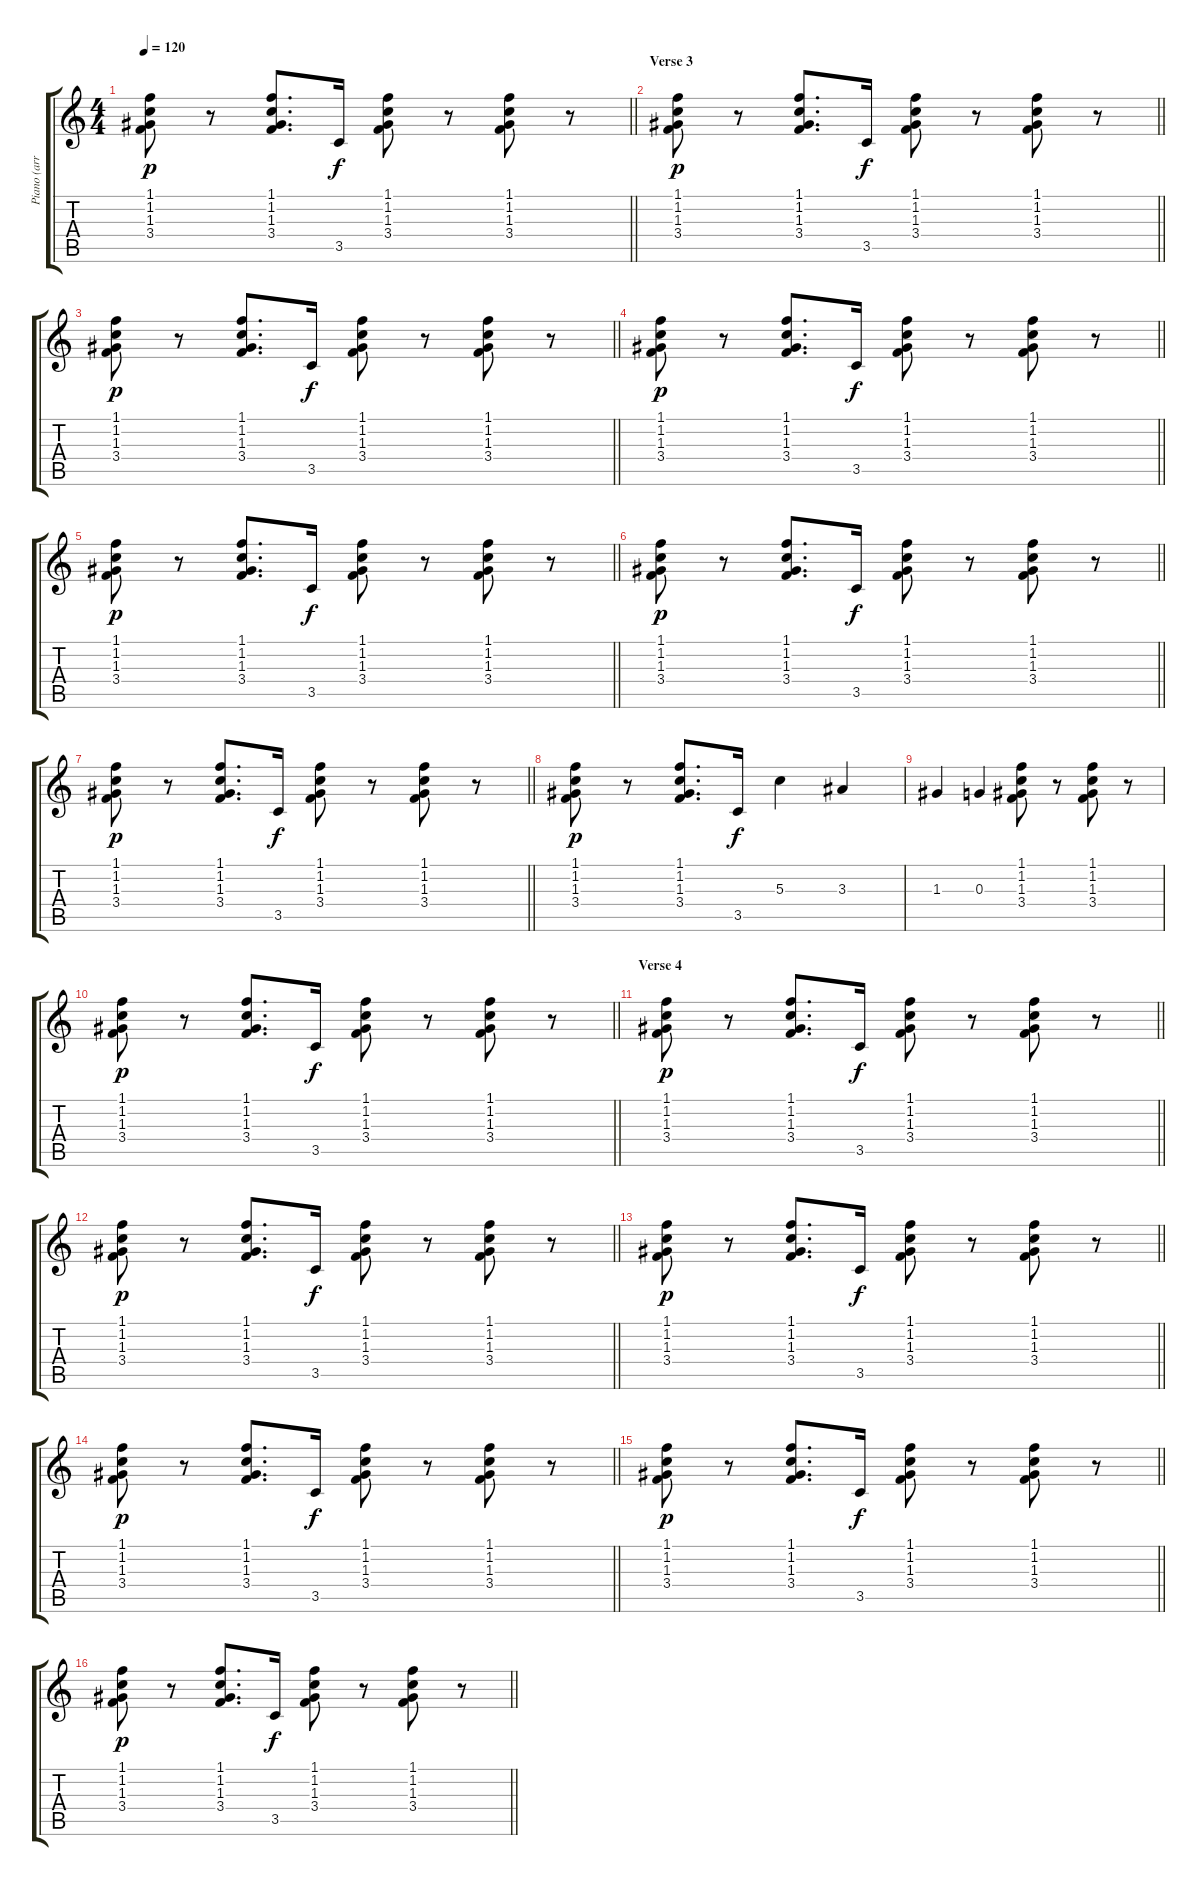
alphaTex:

\track ("Piano (arr. for guitar)" "Piano (arr") {instrument acousticguitarsteel}
\staff {score tabs}
\tuning (E4 B3 G3 D3 A2 E2) {hide}
\ts (4 4)
\tempo 120
\clef g2
\barLineRight lightlight
\ks c
(1.1 1.2 1.3 3.4).8{dy p} r.8 (1.1 1.2 1.3 3.4).8{d} 3.5.16{dy f} (1.1 1.2 1.3 3.4).8 r.8 (1.1 1.2 1.3 3.4).8 r.8 |
\section ("" "Verse 3")
\barLineRight lightlight
(1.1 1.2 1.3 3.4).8{dy p} r.8 (1.1 1.2 1.3 3.4).8{d} 3.5.16{dy f} (1.1 1.2 1.3 3.4).8 r.8 (1.1 1.2 1.3 3.4).8 r.8 |
\barLineRight lightlight
(1.1 1.2 1.3 3.4).8{dy p} r.8 (1.1 1.2 1.3 3.4).8{d} 3.5.16{dy f} (1.1 1.2 1.3 3.4).8 r.8 (1.1 1.2 1.3 3.4).8 r.8 |
\barLineRight lightlight
(1.1 1.2 1.3 3.4).8{dy p} r.8 (1.1 1.2 1.3 3.4).8{d} 3.5.16{dy f} (1.1 1.2 1.3 3.4).8 r.8 (1.1 1.2 1.3 3.4).8 r.8 |
\barLineRight lightlight
(1.1 1.2 1.3 3.4).8{dy p} r.8 (1.1 1.2 1.3 3.4).8{d} 3.5.16{dy f} (1.1 1.2 1.3 3.4).8 r.8 (1.1 1.2 1.3 3.4).8 r.8 |
\barLineRight lightlight
(1.1 1.2 1.3 3.4).8{dy p} r.8 (1.1 1.2 1.3 3.4).8{d} 3.5.16{dy f} (1.1 1.2 1.3 3.4).8 r.8 (1.1 1.2 1.3 3.4).8 r.8 |
\barLineRight lightlight
(1.1 1.2 1.3 3.4).8{dy p} r.8 (1.1 1.2 1.3 3.4).8{d} 3.5.16{dy f} (1.1 1.2 1.3 3.4).8 r.8 (1.1 1.2 1.3 3.4).8 r.8 |
(1.1 1.2 1.3 3.4).8{dy p} r.8 (1.1 1.2 1.3 3.4).8{d} 3.5.16{dy f} 5.3.4 3.3.4 |
1.3.4 0.3.4 (1.1 1.2 1.3 3.4).8 r.8 (1.1 1.2 1.3 3.4).8 r.8 |
\barLineRight lightlight
(1.1 1.2 1.3 3.4).8{dy p} r.8 (1.1 1.2 1.3 3.4).8{d} 3.5.16{dy f} (1.1 1.2 1.3 3.4).8 r.8 (1.1 1.2 1.3 3.4).8 r.8 |
\section ("" "Verse 4")
\barLineRight lightlight
(1.1 1.2 1.3 3.4).8{dy p} r.8 (1.1 1.2 1.3 3.4).8{d} 3.5.16{dy f} (1.1 1.2 1.3 3.4).8 r.8 (1.1 1.2 1.3 3.4).8 r.8 |
\barLineRight lightlight
(1.1 1.2 1.3 3.4).8{dy p} r.8 (1.1 1.2 1.3 3.4).8{d} 3.5.16{dy f} (1.1 1.2 1.3 3.4).8 r.8 (1.1 1.2 1.3 3.4).8 r.8 |
\barLineRight lightlight
(1.1 1.2 1.3 3.4).8{dy p} r.8 (1.1 1.2 1.3 3.4).8{d} 3.5.16{dy f} (1.1 1.2 1.3 3.4).8 r.8 (1.1 1.2 1.3 3.4).8 r.8 |
\barLineRight lightlight
(1.1 1.2 1.3 3.4).8{dy p} r.8 (1.1 1.2 1.3 3.4).8{d} 3.5.16{dy f} (1.1 1.2 1.3 3.4).8 r.8 (1.1 1.2 1.3 3.4).8 r.8 |
\barLineRight lightlight
(1.1 1.2 1.3 3.4).8{dy p} r.8 (1.1 1.2 1.3 3.4).8{d} 3.5.16{dy f} (1.1 1.2 1.3 3.4).8 r.8 (1.1 1.2 1.3 3.4).8 r.8 |
\barLineRight lightlight
(1.1 1.2 1.3 3.4).8{dy p} r.8 (1.1 1.2 1.3 3.4).8{d} 3.5.16{dy f} (1.1 1.2 1.3 3.4).8 r.8 (1.1 1.2 1.3 3.4).8 r.8
